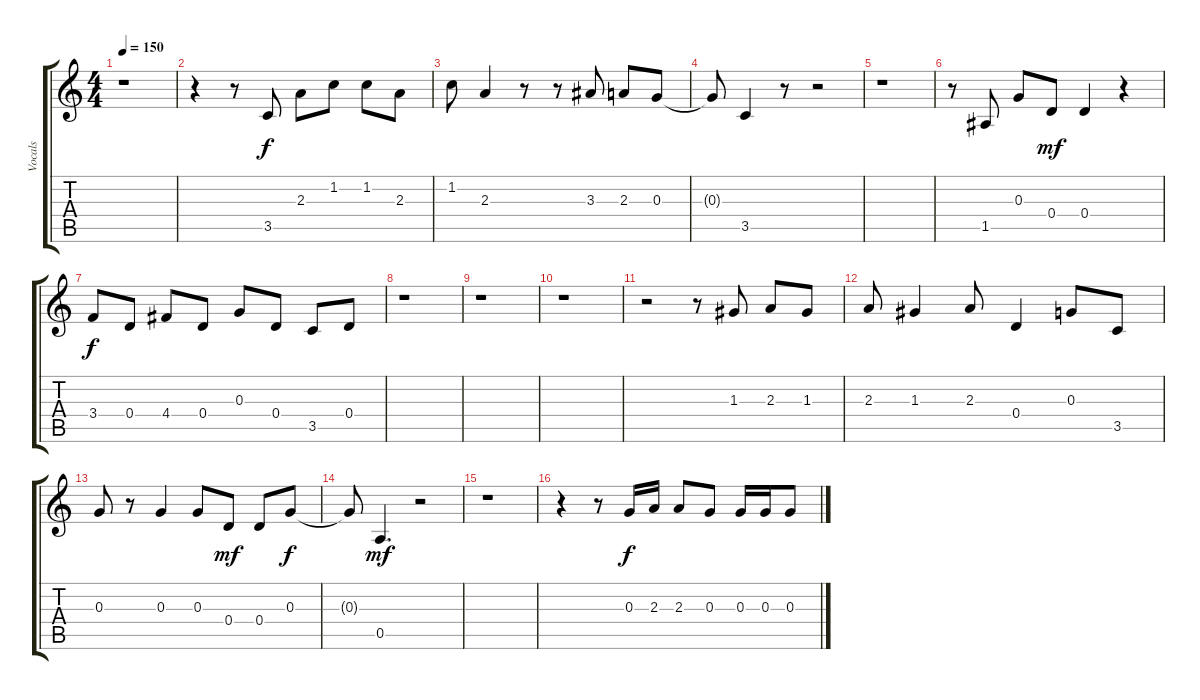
\track ("Vocals" "Vocals") {instrument accordion}
\staff {score tabs}
\tuning (E5 B4 G4 D4 A3 E3) {hide}
\ts (4 4)
\tempo 150
\clef g2
\ks c
r.1{dy mf} |
r.4 r.8 3.5.8{dy f} 2.3.8 1.2.8 1.2.8 2.3.8 |
1.2.8 2.3.4 r.8 r.8 3.3.8 2.3.8 0.3.8 |
0.3{t}.8 3.5.4 r.8 r.2 |
r.1 |
r.8 1.5.8 0.3.8 0.4.8{dy mf} 0.4.4 r.4 |
3.4.8{dy f} 0.4.8 4.4.8 0.4.8 0.3.8 0.4.8 3.5.8 0.4.8 |
r.1 |
r.1 |
r.1 |
r.2 r.8 1.3.8 2.3.8 1.3.8 |
2.3.8 1.3.4 2.3.8 0.4.4 0.3.8 3.5.8 |
0.3.8 r.8 0.3.4 0.3.8 0.4.8{dy mf} 0.4.8 0.3.8{dy f} |
0.3{t}.8 0.5.4{d dy mf} r.2 |
r.1 |
r.4 r.8 0.3.16{dy f} 2.3.16 2.3.8 0.3.8 0.3.16 0.3.16 0.3.8
